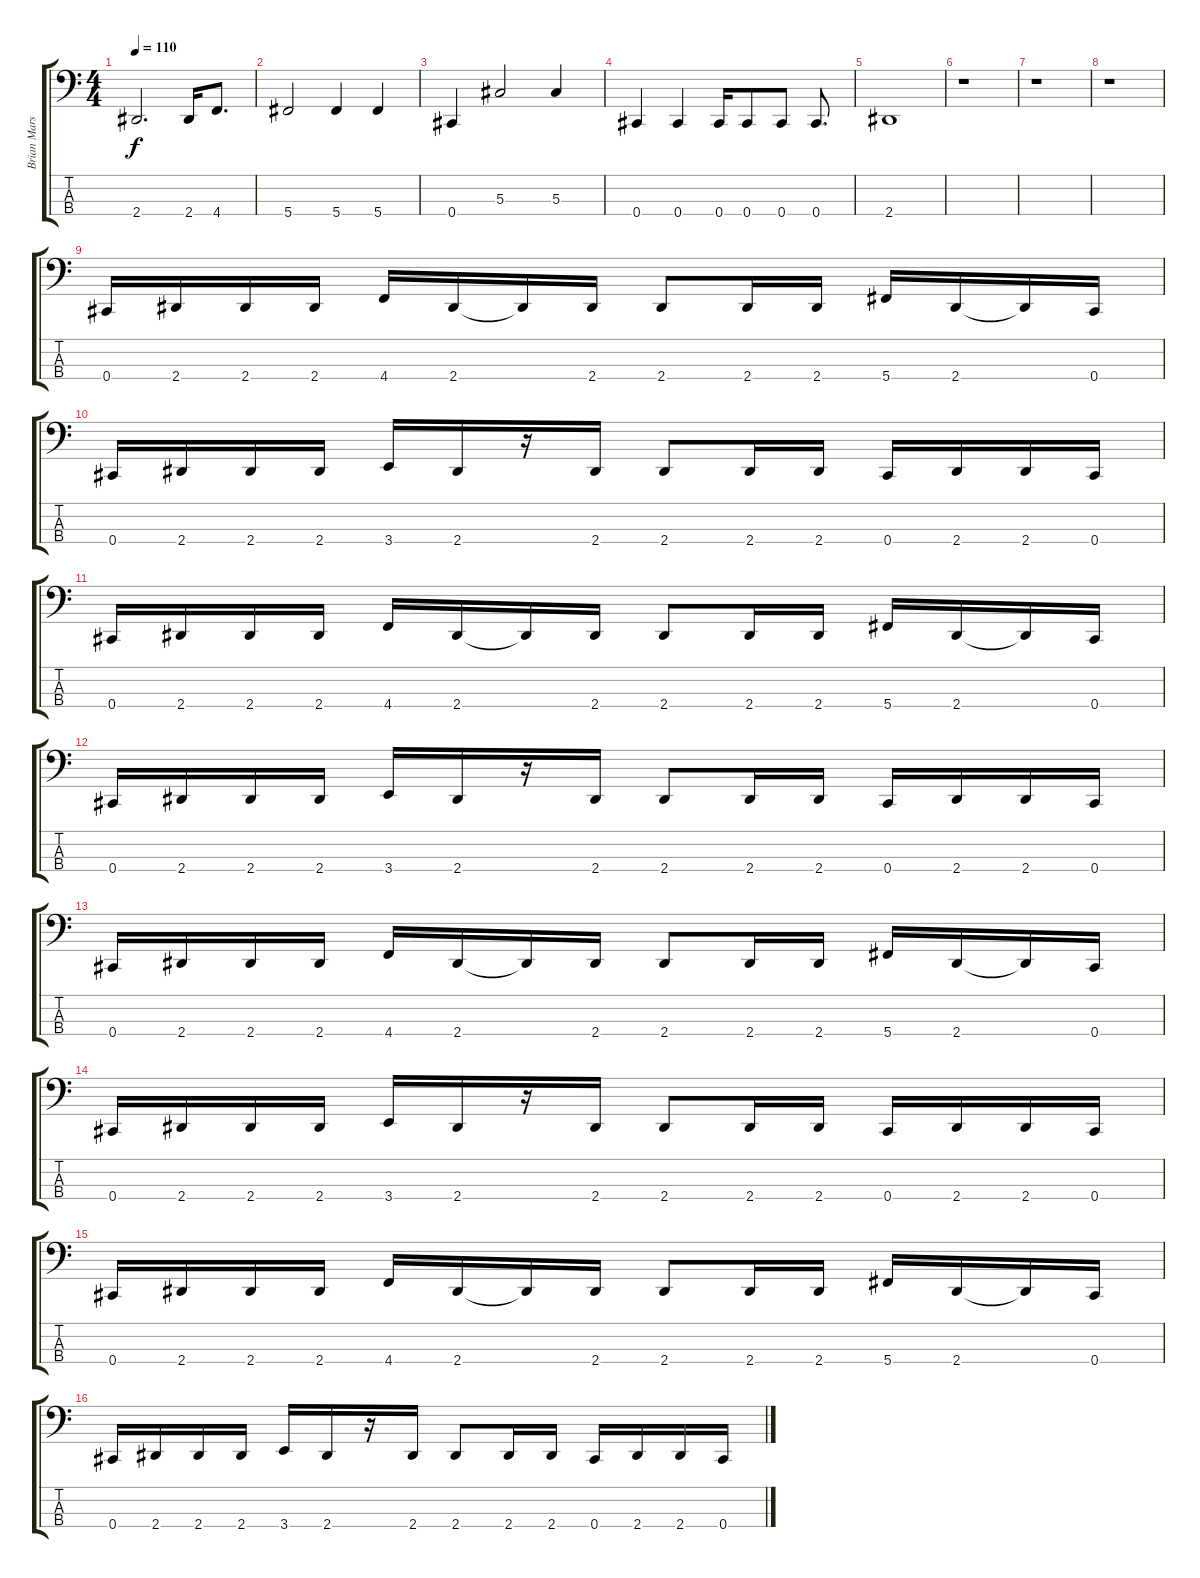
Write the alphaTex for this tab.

\track ("Brian Marshall" "Brian Mars") {instrument electricbassfinger}
\staff {score tabs}
\tuning (Gb2 Db2 Ab1 Db1) {hide}
\ts (4 4)
\tempo 110
\clef f4
\ks c
2.4.2{d dy f} 2.4.16 4.4.8{d} |
5.4.2 5.4.4 5.4.4 |
0.4.4 5.3.2 5.3.4 |
0.4.4 0.4.4 0.4.16 0.4.8 0.4.8 0.4.8{d} |
2.4.1 |
r.1 |
r.1 |
r.1 |
0.4.16 2.4.16 2.4.16 2.4.16 4.4.16 2.4.16 2.4{t}.16 2.4.16 2.4.8 2.4.16 2.4.16 5.4.16 2.4.16 2.4{t}.16 0.4.16 |
0.4.16 2.4.16 2.4.16 2.4.16 3.4.16 2.4.16 r.16 2.4.16 2.4.8 2.4.16 2.4.16 0.4.16 2.4.16 2.4.16 0.4.16 |
0.4.16 2.4.16 2.4.16 2.4.16 4.4.16 2.4.16 2.4{t}.16 2.4.16 2.4.8 2.4.16 2.4.16 5.4.16 2.4.16 2.4{t}.16 0.4.16 |
0.4.16 2.4.16 2.4.16 2.4.16 3.4.16 2.4.16 r.16 2.4.16 2.4.8 2.4.16 2.4.16 0.4.16 2.4.16 2.4.16 0.4.16 |
0.4.16 2.4.16 2.4.16 2.4.16 4.4.16 2.4.16 2.4{t}.16 2.4.16 2.4.8 2.4.16 2.4.16 5.4.16 2.4.16 2.4{t}.16 0.4.16 |
0.4.16 2.4.16 2.4.16 2.4.16 3.4.16 2.4.16 r.16 2.4.16 2.4.8 2.4.16 2.4.16 0.4.16 2.4.16 2.4.16 0.4.16 |
0.4.16 2.4.16 2.4.16 2.4.16 4.4.16 2.4.16 2.4{t}.16 2.4.16 2.4.8 2.4.16 2.4.16 5.4.16 2.4.16 2.4{t}.16 0.4.16 |
0.4.16 2.4.16 2.4.16 2.4.16 3.4.16 2.4.16 r.16 2.4.16 2.4.8 2.4.16 2.4.16 0.4.16 2.4.16 2.4.16 0.4.16
